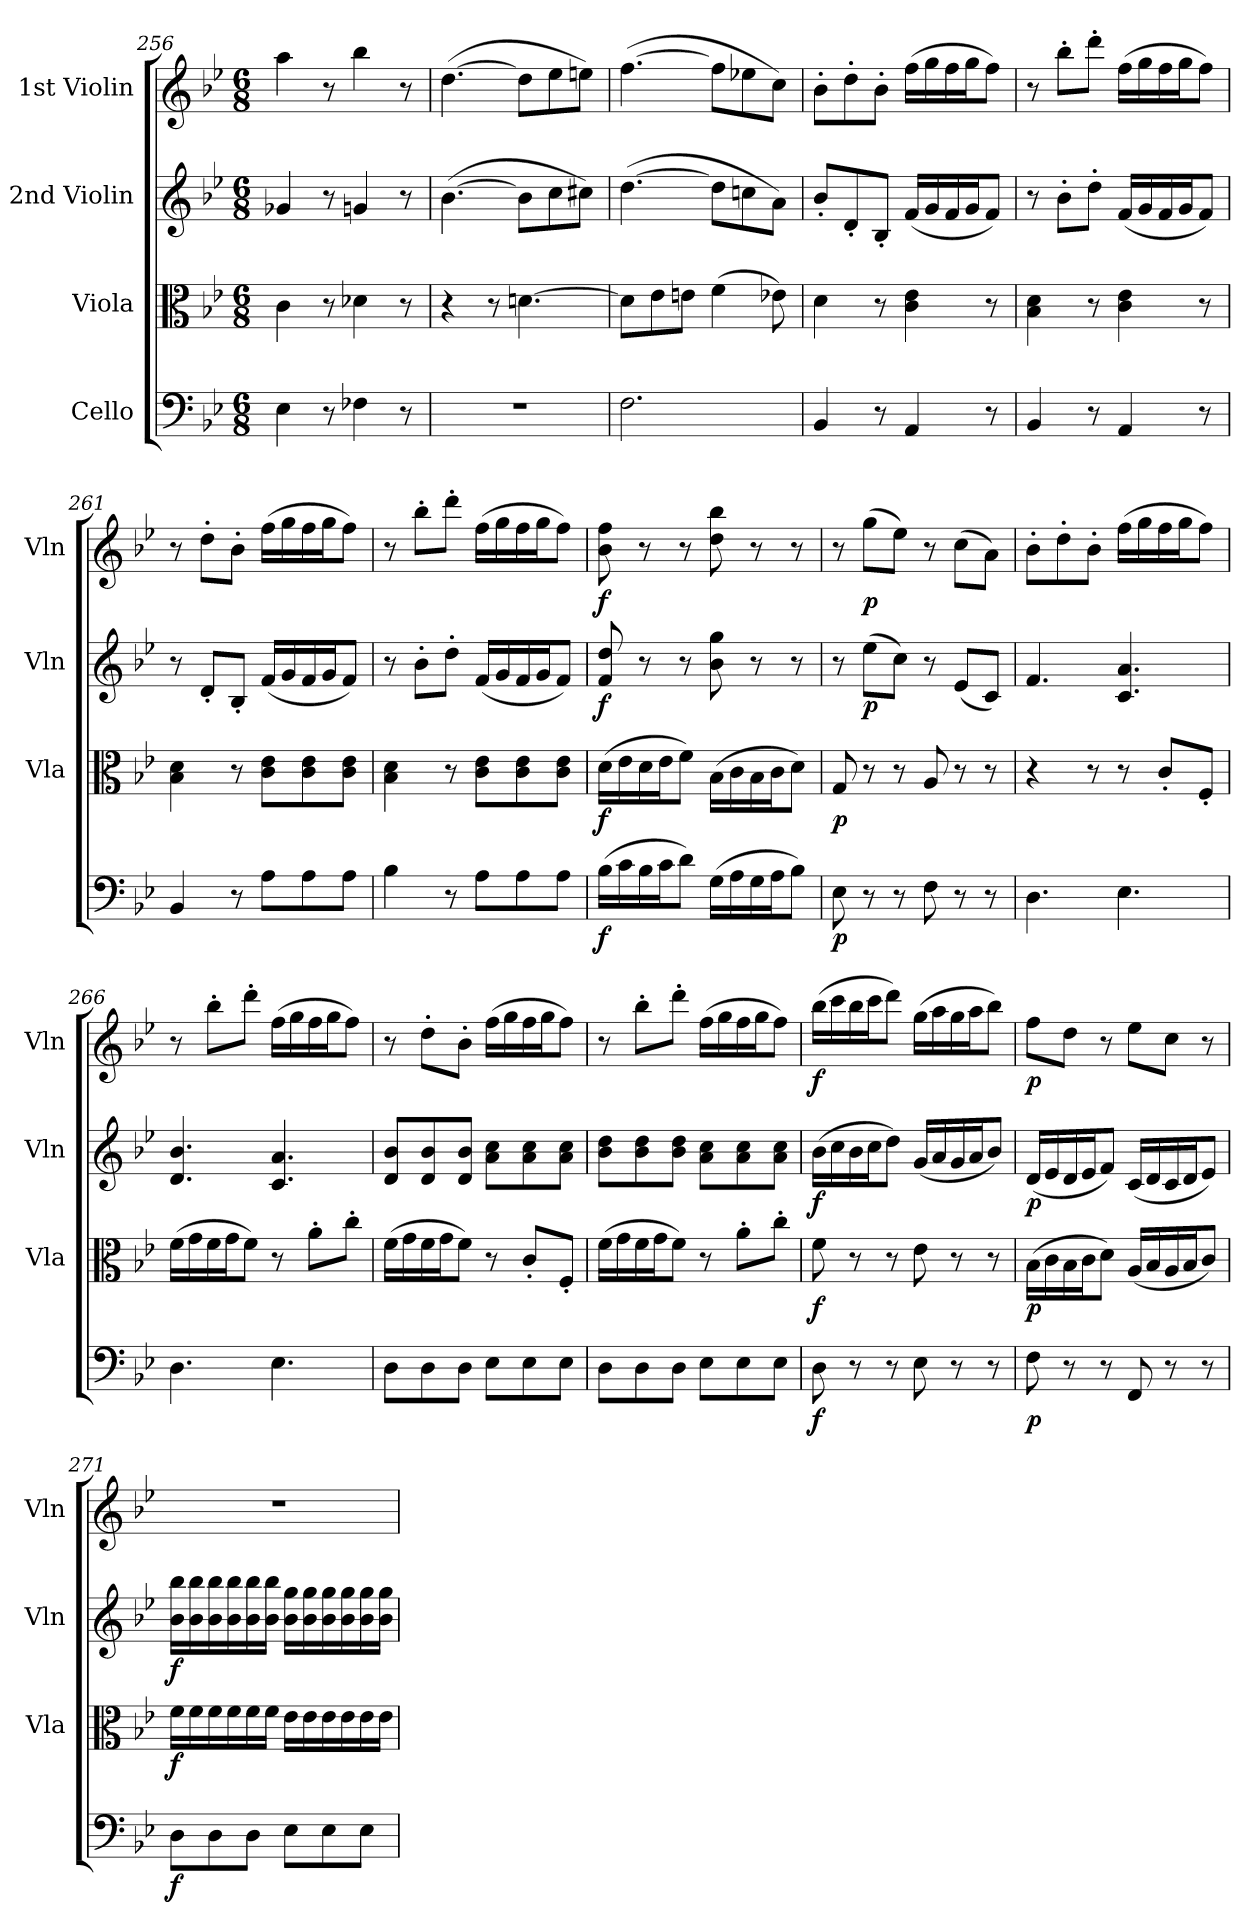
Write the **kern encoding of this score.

**kern	**dynam	**kern	**dynam	**kern	**dynam	**kern	**dynam
*part4	*part4	*part3	*part3	*part2	*part2	*part1	*part1
*staff4	*staff4	*staff3	*staff3	*staff2	*staff2	*staff1	*staff1
*I"Cello	*	*I"Viola	*	*I"2nd Violin	*	*I"1st Violin	*
*	*	*I'Vla	*	*I'Vln	*	*I'Vln	*
*clefF4	*	*clefC3	*	*clefG2	*	*clefG2	*
*k[b-e-]	*	*k[b-e-]	*	*k[b-e-]	*	*k[b-e-]	*
*B-:	*	*B-:	*	*B-:	*	*B-:	*
*M6/8	*	*M6/8	*	*M6/8	*	*M6/8	*
=256	=256	=256	=256	=256	=256	=256	=256
4E-\	.	4c\	.	4g-X/	.	4aa\	.
8r	.	8r	.	8r	.	8r	.
4F-X\	.	4d-X\	.	4gn/	.	4bb-\	.
8r	.	8r	.	8r	.	8r	.
=257	=257	=257	=257	=257	=257	=257	=257
2.r	.	4r	.	([4.b-\	.	([4.dd\	.
.	.	8r	.	.	.	.	.
.	.	[4.dn\	.	8b-\L]	.	8dd\L]	.
.	.	.	.	8cc\	.	8ee-\	.
.	.	.	.	8cc#X\J)	.	8een\J)	.
=258	=258	=258	=258	=258	=258	=258	=258
2.F\	.	8d\L]	.	([4.dd\	.	([4.ff\	.
.	.	8e-\	.	.	.	.	.
.	.	8en\J	.	.	.	.	.
.	.	(4f\	.	8dd\L]	.	8ff\L]	.
.	.	.	.	8ccn\	.	8ee-X\	.
.	.	8e-X\)	.	8a\J)	.	8cc\J)	.
=259	=259	=259	=259	=259	=259	=259	=259
4BB-/	.	4d\	.	8b-'</L	.	8b-'>\L	.
.	.	.	.	8d'</	.	8dd'>\	.
8r	.	8r	.	8B-'</J	.	8b-'>\J	.
4AA/	.	4c\ 4e-\	.	(16f/LL	.	(16ff\LL	.
.	.	.	.	16g/	.	16gg\	.
.	.	.	.	16f/	.	16ff\	.
.	.	.	.	16g/J	.	16gg\J	.
8r	.	8r	.	8f/J)	.	8ff\J)	.
=260	=260	=260	=260	=260	=260	=260	=260
4BB-/	.	4B-\ 4d\	.	8r	.	8r	.
.	.	.	.	8b-'>\L	.	8bb-'>\L	.
8r	.	8r	.	8dd'>\J	.	8ddd'>\J	.
4AA/	.	4c\ 4e-\	.	(16f/LL	.	(16ff\LL	.
.	.	.	.	16g/	.	16gg\	.
.	.	.	.	16f/	.	16ff\	.
.	.	.	.	16g/J	.	16gg\J	.
8r	.	8r	.	8f/J)	.	8ff\J)	.
=261	=261	=261	=261	=261	=261	=261	=261
4BB-/	.	4B-\ 4d\	.	8r	.	8r	.
.	.	.	.	8d'</L	.	8dd'>\L	.
8r	.	8r	.	8B-'</J	.	8b-'>\J	.
8A\L	.	8c\ 8e-\L	.	(16f/LL	.	(16ff\LL	.
.	.	.	.	16g/	.	16gg\	.
8A\	.	8c\ 8e-\	.	16f/	.	16ff\	.
.	.	.	.	16g/J	.	16gg\J	.
8A\J	.	8c\ 8e-\J	.	8f/J)	.	8ff\J)	.
=262	=262	=262	=262	=262	=262	=262	=262
4B-\	.	4B-\ 4d\	.	8r	.	8r	.
.	.	.	.	8b-'>\L	.	8bb-'>\L	.
8r	.	8r	.	8dd'>\J	.	8ddd'>\J	.
8A\L	.	8c\ 8e-\L	.	(16f/LL	.	(16ff\LL	.
.	.	.	.	16g/	.	16gg\	.
8A\	.	8c\ 8e-\	.	16f/	.	16ff\	.
.	.	.	.	16g/J	.	16gg\J	.
8A\J	.	8c\ 8e-\J	.	8f/J)	.	8ff\J)	.
=263	=263	=263	=263	=263	=263	=263	=263
!	!LO:DY:b	!	!LO:DY:b	!	!LO:DY:b	!	!LO:DY:b
(16B-\LL	f	(16d\LL	f	8f/ 8dd/	f	8b-\ 8ff\	f
16c\	.	16e-\	.	.	.	.	.
16B-\	.	16d\	.	8r	.	8r	.
16c\J	.	16e-\J	.	.	.	.	.
8d\J)	.	8f\J)	.	8r	.	8r	.
(16G\LL	.	(16B-\LL	.	8b-\ 8gg\	.	8dd\ 8bb-\	.
16A\	.	16c\	.	.	.	.	.
16G\	.	16B-\	.	8r	.	8r	.
16A\J	.	16c\J	.	.	.	.	.
8B-\J)	.	8d\J)	.	8r	.	8r	.
=264	=264	=264	=264	=264	=264	=264	=264
!	!LO:DY:b	!	!LO:DY:b	!	!	!	!
8E-\	p	8G/	p	8r	.	8r	.
!	!	!	!	!	!LO:DY:b	!	!LO:DY:b
8r	.	8r	.	(8ee-\L	p	(8gg\L	p
8r	.	8r	.	8cc\J)	.	8ee-\J)	.
8F\	.	8A/	.	8r	.	8r	.
8r	.	8r	.	(8e-/L	.	(8cc\L	.
8r	.	8r	.	8c/J)	.	8a\J)	.
=265	=265	=265	=265	=265	=265	=265	=265
4.D\	.	4r	.	4.f/	.	8b-'>\L	.
.	.	.	.	.	.	8dd'>\	.
.	.	8r	.	.	.	8b-'>\J	.
4.E-\	.	8r	.	4.c/ 4.a/	.	(16ff\LL	.
.	.	.	.	.	.	16gg\	.
.	.	8c'</L	.	.	.	16ff\	.
.	.	.	.	.	.	16gg\J	.
.	.	8F'</J	.	.	.	8ff\J)	.
=266	=266	=266	=266	=266	=266	=266	=266
4.D\	.	(16f\LL	.	4.d/ 4.b-/	.	8r	.
.	.	16g\	.	.	.	.	.
.	.	16f\	.	.	.	8bb-'>\L	.
.	.	16g\J	.	.	.	.	.
.	.	8f\J)	.	.	.	8ddd'>\J	.
4.E-\	.	8r	.	4.c/ 4.a/	.	(16ff\LL	.
.	.	.	.	.	.	16gg\	.
.	.	8a'>\L	.	.	.	16ff\	.
.	.	.	.	.	.	16gg\J	.
.	.	8cc'>\J	.	.	.	8ff\J)	.
=267	=267	=267	=267	=267	=267	=267	=267
8D\L	.	(16f\LL	.	8d/ 8b-/L	.	8r	.
.	.	16g\	.	.	.	.	.
8D\	.	16f\	.	8d/ 8b-/	.	8dd'>\L	.
.	.	16g\J	.	.	.	.	.
8D\J	.	8f\J)	.	8d/ 8b-/J	.	8b-'>\J	.
8E-\L	.	8r	.	8a\ 8cc\L	.	(16ff\LL	.
.	.	.	.	.	.	16gg\	.
8E-\	.	8c'</L	.	8a\ 8cc\	.	16ff\	.
.	.	.	.	.	.	16gg\J	.
8E-\J	.	8F'</J	.	8a\ 8cc\J	.	8ff\J)	.
=268	=268	=268	=268	=268	=268	=268	=268
8D\L	.	(16f\LL	.	8b-\ 8dd\L	.	8r	.
.	.	16g\	.	.	.	.	.
8D\	.	16f\	.	8b-\ 8dd\	.	8bb-'>\L	.
.	.	16g\J	.	.	.	.	.
8D\J	.	8f\J)	.	8b-\ 8dd\J	.	8ddd'>\J	.
8E-\L	.	8r	.	8a\ 8cc\L	.	(16ff\LL	.
.	.	.	.	.	.	16gg\	.
8E-\	.	8a'>\L	.	8a\ 8cc\	.	16ff\	.
.	.	.	.	.	.	16gg\J	.
8E-\J	.	8cc'>\J	.	8a\ 8cc\J	.	8ff\J)	.
=269	=269	=269	=269	=269	=269	=269	=269
!	!LO:DY:b	!	!LO:DY:b	!	!LO:DY:b	!	!LO:DY:b
8D\	f	8f\	f	(16b-\LL	f	(16bb-\LL	f
.	.	.	.	16cc\	.	16ccc\	.
8r	.	8r	.	16b-\	.	16bb-\	.
.	.	.	.	16cc\J	.	16ccc\J	.
8r	.	8r	.	8dd\J)	.	8ddd\J)	.
8E-\	.	8e-\	.	(16g/LL	.	(16gg\LL	.
.	.	.	.	16a/	.	16aa\	.
8r	.	8r	.	16g/	.	16gg\	.
.	.	.	.	16a/J	.	16aa\J	.
8r	.	8r	.	8b-/J)	.	8bb-\J)	.
=270	=270	=270	=270	=270	=270	=270	=270
!	!LO:DY:b	!	!LO:DY:b	!	!LO:DY:b	!	!LO:DY:b
8F\	p	(16B-\LL	p	(16d/LL	p	8ff\L	p
.	.	16c\	.	16e-/	.	.	.
8r	.	16B-\	.	16d/	.	8dd\J	.
.	.	16c\J	.	16e-/J	.	.	.
8r	.	8d\J)	.	8f/J)	.	8r	.
8FF/	.	(16A/LL	.	(16c/LL	.	8ee-\L	.
.	.	16B-/	.	16d/	.	.	.
8r	.	16A/	.	16c/	.	8cc\J	.
.	.	16B-/J	.	16d/J	.	.	.
8r	.	8c/J)	.	8e-/J)	.	8r	.
=271	=271	=271	=271	=271	=271	=271	=271
!	!LO:DY:b	!	!LO:DY:b	!	!LO:DY:b	!	!
8D\L	f	16f\LL	f	16b-\ 16bb-\LL	f	2.r	.
.	.	16f\	.	16b-\ 16bb-\	.	.	.
8D\	.	16f\	.	16b-\ 16bb-\	.	.	.
.	.	16f\	.	16b-\ 16bb-\	.	.	.
8D\J	.	16f\	.	16b-\ 16bb-\	.	.	.
.	.	16f\JJ	.	16b-\ 16bb-\JJ	.	.	.
8E-\L	.	16e-\LL	.	16b-\ 16gg\LL	.	.	.
.	.	16e-\	.	16b-\ 16gg\	.	.	.
8E-\	.	16e-\	.	16b-\ 16gg\	.	.	.
.	.	16e-\	.	16b-\ 16gg\	.	.	.
8E-\J	.	16e-\	.	16b-\ 16gg\	.	.	.
.	.	16e-\JJ	.	16b-\ 16gg\JJ	.	.	.
=	=	=	=	=	=	=	=
*-	*-	*-	*-	*-	*-	*-	*-
